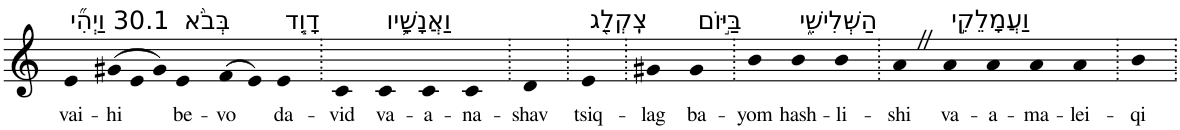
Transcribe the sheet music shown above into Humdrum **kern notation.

**kern	**text
*part1	*part1
*staff1	*staff1
*I"Piano	*
*I'Pno	*
*clefG2	*
*k[]	*
=1	=1
!LO:TX:a:t=30.1 וַיְהִ֞י	!
!	!LO:LY:b
4e	vai-
*Xtuplet	*
!	!LO:LY:b
(>12g#X	-hi
12e	.
12g#)	.
!LO:TX:a:t=בְּבֹ֨א	!
!	!LO:LY:b
4e	be-
!	!LO:LY:b
(>8f	-vo
8e)	.
!LO:TX:a:t=דָוִ֧ד	!
!	!LO:LY:b
4e	da-
=2.	=2.
!	!LO:LY:b
4c	-vid
!LO:TX:a:t=וַאֲנָשָׁ֛יו	!
!	!LO:LY:b
4c	va-
!	!LO:LY:b
4c	-a-
!	!LO:LY:b
4c	-na-
=3.	=3.
!	!LO:LY:b
4d	-shav
=4.	=4.
!LO:TX:a:t=צִֽקְלַ֖ג	!
!	!LO:LY:b
4e	tsiq-
=5.	=5.
!	!LO:LY:b
4g#X	-lag
!LO:TX:a:t=בַּיּ֣וֹם	!
!	!LO:LY:b
4g#	ba-
=6.	=6.
!	!LO:LY:b
4b	-yom
!LO:TX:a:t=הַשְּׁלִישִׁ֑י	!
!	!LO:LY:b
4b	hash-
!	!LO:LY:b
4b	-li-
=7.	=7.
!	!LO:LY:b
4aZ	-shi
!LO:TX:a:t=וַעֲמָלֵקִ֣י	!
!	!LO:LY:b
4a	va-
!	!LO:LY:b
4a	-a-
!	!LO:LY:b
4a	-ma-
!	!LO:LY:b
4a	-lei-
=8.	=8.
!	!LO:LY:b
4b	-qi
=.	=.
*-	*-
